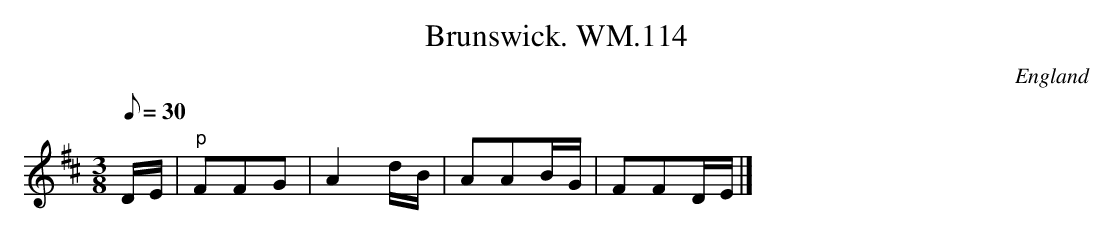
X:1
T:Brunswick. WM.114
M:3/8
L:1/8
Q:30
O:England
W:
K:D
D/E/|"p"FFG|A2d/B/|AAB/G/|FFD/E/|]
